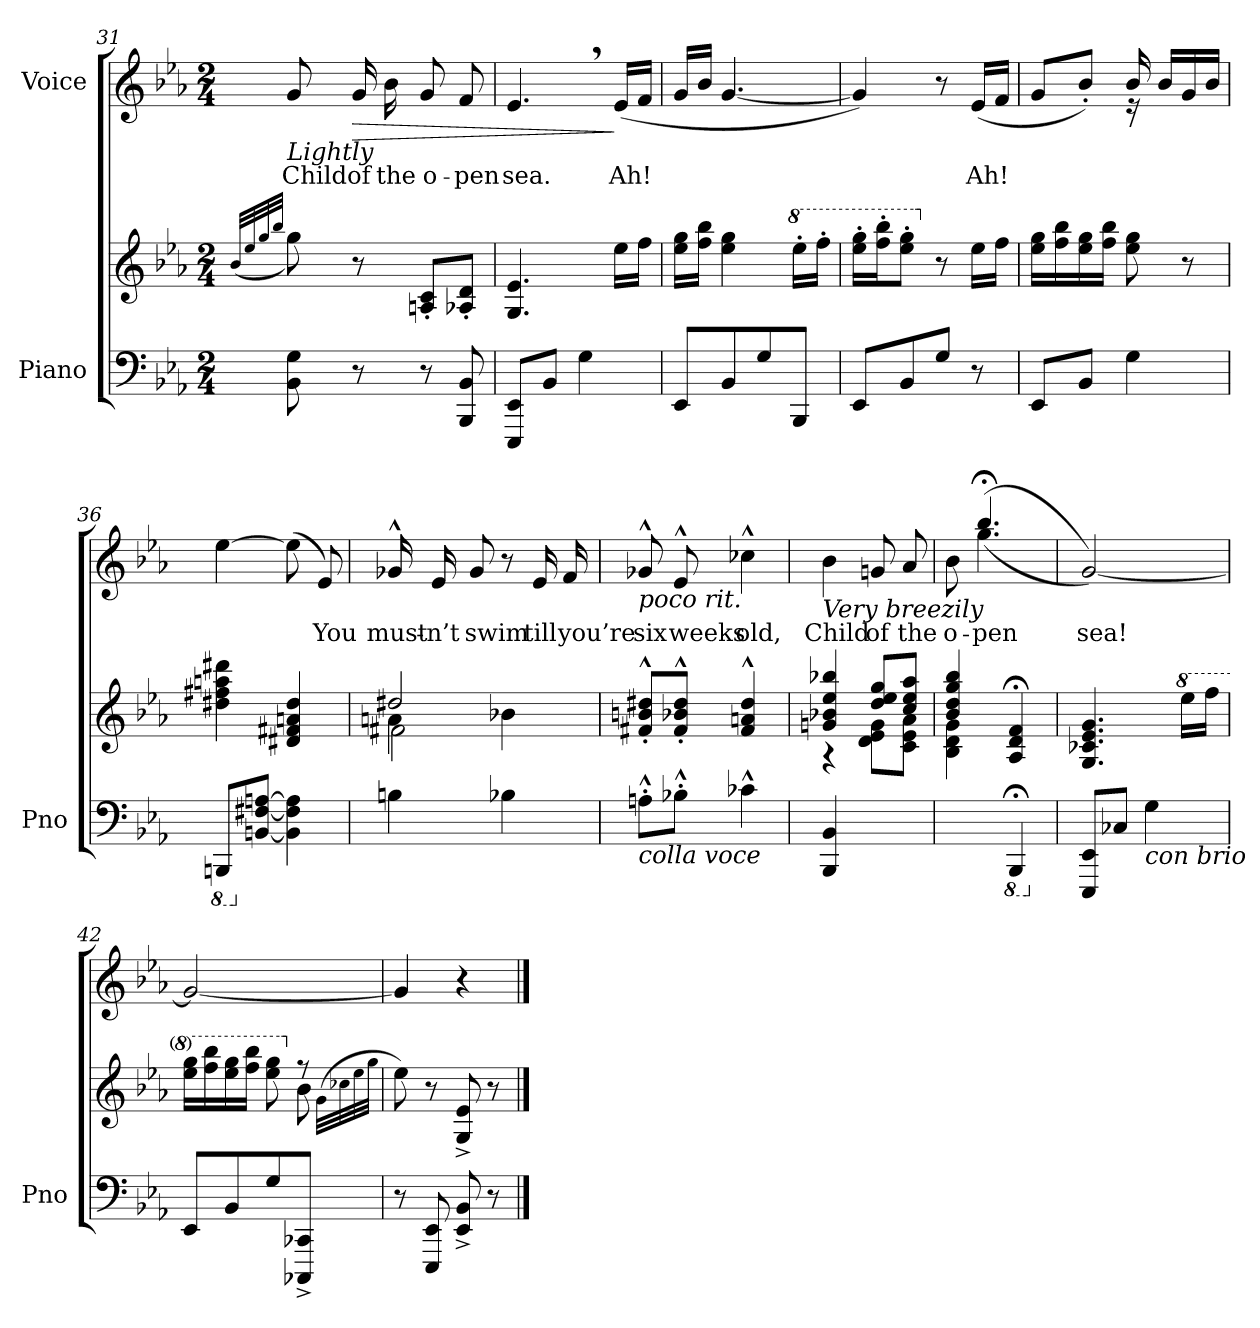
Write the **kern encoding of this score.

**kern	**kern	**dynam	**kern	**text	**dynam
*part2	*part2	*part2	*part1	*part1	*part1
*staff3	*staff2	*staff2/3	*staff1	*staff1	*staff1
*I"Piano	*	*	*I"Voice	*	*
*I'Pno	*	*	*	*	*
*clefF4	*clefG2	*	*clefG2	*	*
*k[b-e-a-]	*k[b-e-a-]	*	*k[b-e-a-]	*	*
*M2/4	*M2/4	*	*M2/4	*	*
=31	=31	=31	=31	=31	=31
.	(>32qb-/LLL	.	.	.	.
.	32qee-/	.	.	.	.
.	32qgg/	.	.	.	.
.	32qbb-/JJJ	.	.	.	.
!	!	!	!LO:TX:b:i:t=Lightly	!	!
!	!	!	!	!LO:LY:b	!
8BB-\ 8G\	8gg\)	.	8g/	Child	.
!	!	!	!	!LO:LY:b	!LO:HP:b
8r	8r	.	16g/	of	>
!	!	!	!	!LO:LY:b	!
.	.	.	16b-\	the	.
!	!	!	!	!LO:LY:b	!
8r	8An/' 8c/'L	.	8g/	o-	.
!	!	!	!	!LO:LY:b	!
8BBB-/ 8BB-/	8A-X/' 8d/'J	.	8f/	-pen	.
!!LO:LB:g=z
=32	=32	=32	=32	=32	=32
!	!	!	!	!LO:LY:b	!
8EEE-/ 8EE-/L	4.G/ 4.e-/	.	4.e-,/	sea.	.
8BB-/J	.	.	.	.	.
4G\	.	.	.	.	.
!	!	!	!	!LO:LY:b	!
.	16ee-\LL	.	(16e-/LL	Ah!	]
.	16ff\JJ	.	16f/JJ	.	.
=33	=33	=33	=33	=33	=33
8EE-/L	16ee-\ 16gg\LL	.	16g/LL	.	.
.	16ff\ 16bb-\JJ	.	16b-/JJ	.	.
8BB-/	4ee-\ 4gg\	.	[4.g/	.	.
8G/	.	.	.	.	.
*	*8va	*	*	*	*
8BBB-/J	16eee-'\LL	.	.	.	.
.	16fff'\JJ	.	.	.	.
=34	=34	=34	=34	=34	=34
8EE-/L	16eee-\' 16ggg\'LL	.	4g/])	.	.
.	16fff\' 16bbb-\'J	.	.	.	.
8BB-/	8eee-\' 8ggg\'J	.	.	.	.
*	*X8va	*	*	*	*
8G/J	8r	.	8r	.	.
!	!	!	!	!LO:LY:b	!
8r	16ee-\LL	.	(16e-/LL	Ah!	.
.	16ff\JJ	.	16f/JJ	.	.
!!LO:PB:g=z
=35	=35	=35	=35	=35	=35
*	*	*	*^	*	*
8EE-/L	16ee-\ 16gg\LL	.	8g/L	4ryy	.	.
.	16ff\ 16bb-\	.	.	.	.	.
8BB-/J	16ee-\ 16gg\	.	8b-'/J)	.	.	.
.	16ff\ 16bb-\JJ	.	.	.	.	.
4G\	8ee-\ 8gg\	.	16b-/	16r	.	.
.	.	.	16b-/LL	16ryy	.	.
.	8r	.	16g/	8ryy	.	.
.	.	.	16b-/JJ	.	.	.
*	*	*	*v	*v	*	*
=36	=36	=36	=36	=36	=36
*8ba	*	*	*	*	*
8BBBBn/L	4dd#X\ 4ff#X\ 4aan\ 4ddd#X\	.	[4ee-\	.	.
*X8ba	*	*	*	*	*
[8BBn/ [8F#X/ [8An/J	.	.	.	.	.
4BB\] 4F#\] 4A\]	4d#X/ 4f#X/ 4an/ 4dd#/	.	(8ee-\]	.	.
!	!	!	!	!LO:LY:b	!
.	.	.	8e-/)	You	.
=37	=37	=37	=37	=37	=37
*	*^	*	*	*	*
*	*	*^	*	*	*	*
!	!	!	!	!	!	!LO:LY:b	!
4Bn\	2dd#X/	4an\	2f#X\	.	16g-X^^/	must-	.
!	!	!	!	!	!	!LO:LY:b	!
.	.	.	.	.	16e-/	-n’t	.
!	!	!	!	!	!	!LO:LY:b	!
.	.	.	.	.	8g-/	swim	.
4B-X\	.	4b-X\	.	.	8r	.	.
!	!	!	!	!	!	!LO:LY:b	!
.	.	.	.	.	16e-/	till	.
!	!	!	!	!	!	!LO:LY:b	!
.	.	.	.	.	16f/	you’re	.
*	*v	*v	*v	*	*	*	*
!!LO:LB:g=z
=38	=38	=38	=38	=38	=38
!	!	!	!LO:TX:b:i:t=poco rit.	!	!
!LO:TX:b:i:t=colla voce	!	!	!	!	!
!	!	!	!	!LO:LY:b	!
8An'^^\L	8f#X/'<^^ 8bn/'<^^ 8dd#X/'<^^L	.	8g-X^^/	six	.
!	!	!	!	!LO:LY:b	!
8B-X'^^\J	8f#/'<^^ 8b-X/'<^^ 8dd#/'<^^J	.	8e-^^/	weeks	.
!	!	!	!	!LO:LY:b	!
4c-X^^\	4f#/^^ 4an/^^ 4dd#/^^	.	4cc-X^^\	old,	.
=39	=39	=39	=39	=39	=39
*	*^	*	*	*	*
*	*	*^	*	*	*	*
!	!	!	!	!	!LO:TX:b:i:t=Very breezily	!	!
!	!	!	!	!LO:DY:b	!	!LO:LY:b	!
!	!	!	!	!LO:DY:n=1:b	!	!	!LO:DY:a
!	!	!	!	!	!	!	!LO:DY:n=1:a
4BBB-/ 4BB-/	4gn/ 4b-X/ 4ee-/ 4bb-X/	4r	4ryy	f other-dynamics	4b-\	Child	f other-dynamics
!	!	!	!	!	!	!LO:LY:b	!
4ryy	8dd/ 8ee-/ 8gg/L	4ryy	8d\ 8e-\ 8g\L	.	8gn/	of	.
!	!	!	!	!	!	!LO:LY:b	!
.	8cc/ 8ee-/ 8aa-/J	.	8c\ 8e-\ 8a-\J	.	8a-/	the	.
=40	=40	=40	=40	=40	=40	=40	=40
!	!	!	!	!	!	!LO:LY:b	!
*	*	*v	*v	*	*^	*	*
4ryy	4b-/ 4dd/ 4gg/ 4bb-/	4B-\ 4d\ 4g\	.	8b-\	8ryy	o-	.
!	!	!	!	!	!	!LO:LY:b	!
.	.	.	.	(4.gg;<\	(4.bb-/	-pen	.
*8ba	*	*	*	*	*	*	*
4BBBB-;</	4A-/;< 4d/;< 4f/;<	4ryy	.	.	.	.	.
*	*v	*v	*	*	*	*	*
*	*	*	*v	*v	*	*
!!LO:LB:g=z
=41	=41	=41	=41	=41	=41
*X8ba	*	*	*	*	*
*	*^	*	*	*	*
!	!	!	!	!	!LO:LY:b	!
*	*v	*v	*	*	*	*
8EEE-/ 8EE-/L	4.G/ 4.c-X/ 4.e-/ 4.g/	.	[2g/))	sea!	.
8C-X/J	.	.	.	.	.
!LO:TX:b:i:t=con brio	!	!	!	!	!
4G\	.	.	.	.	.
*	*8va	*	*	*	*
.	16eee-\LL	.	.	.	.
.	16fff\JJ	.	.	.	.
=42	=42	=42	=42	=42	=42
*	*^	*	*	*	*
8EE-/L	16eee-\ 16ggg\LL	4ryy	.	2g/_	.	.
.	16fff\ 16bbb-\	.	.	.	.	.
8BB-/	16eee-\ 16ggg\	.	.	.	.	.
.	16fff\ 16bbb-\JJ	.	.	.	.	.
8G/	8eee-\ 8ggg\	8ryy	.	.	.	.
*	*X8va	*	*	*	*	*
8CCC-X/^ 8CC-X/^J	8r	8b-\	.	.	.	.
.	.	(>32qg\LLL	.	.	.	.
.	.	32qcc-X\	.	.	.	.
.	.	32qee-\	.	.	.	.
.	.	32qgg\JJJ	.	.	.	.
*	*v	*v	*	*	*	*
=43	=43	=43	=43	=43	=43
8r	8ee-\)	.	4g/]	.	.
8EEE-/ 8EE-/	8r	.	.	.	.
8EE-/^ 8BB-/^	8G/^ 8e-/^	.	4r	.	.
8r	8r	.	.	.	.
==	==	==	==	==	==
*-	*-	*-	*-	*-	*-
